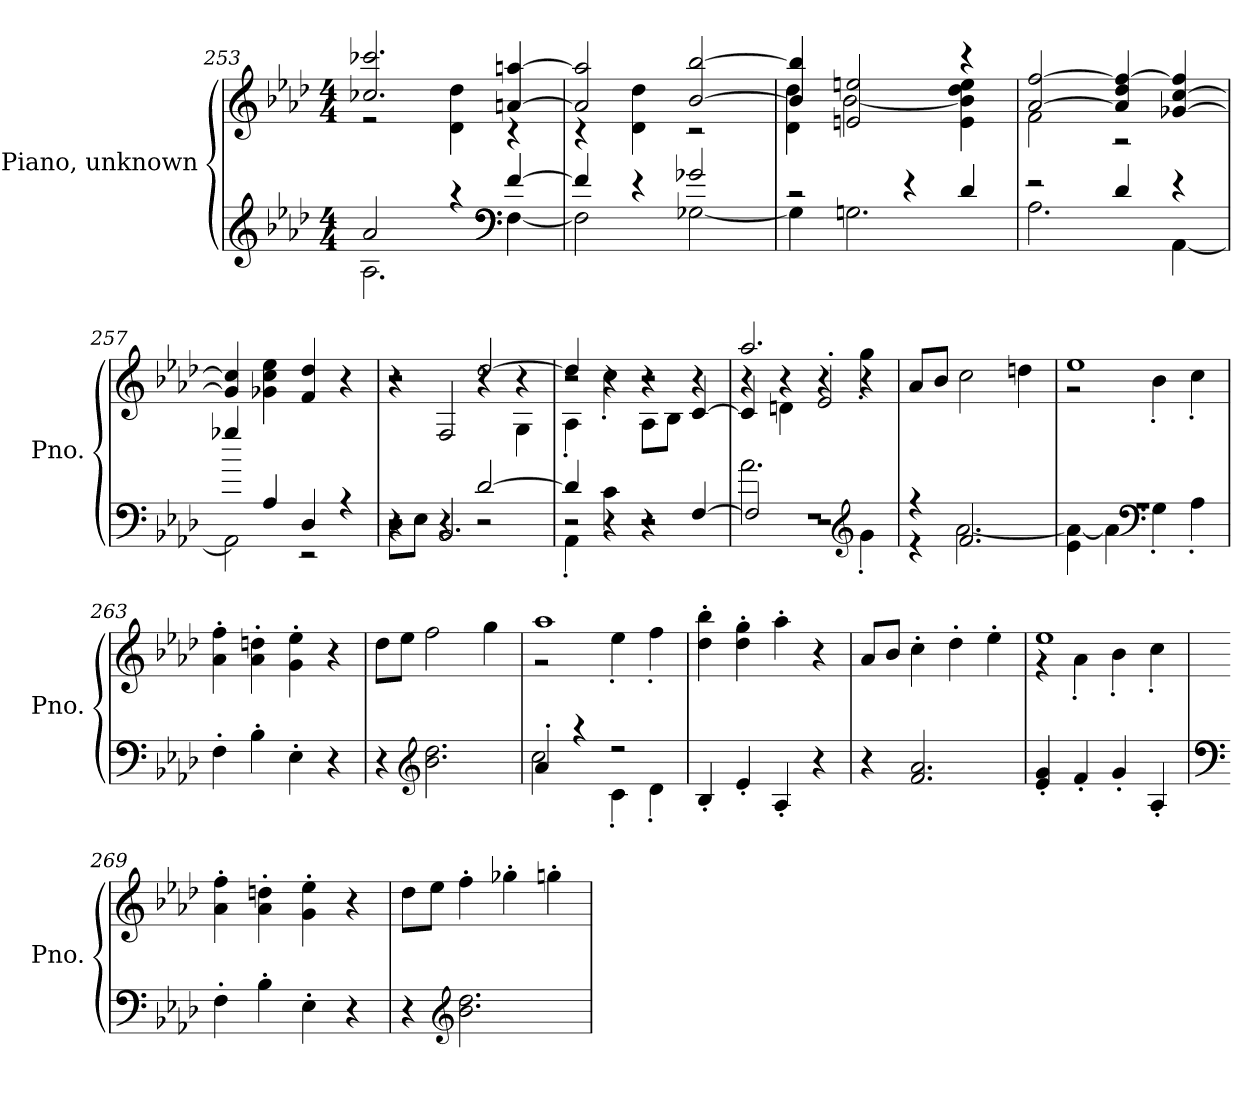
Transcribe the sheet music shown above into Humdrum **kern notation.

**kern	**kern
*part1	*part1
*staff2	*staff1
*I"Piano, unknown	*
*I'Pno.	*
*clefG2	*clefG2
*k[b-e-a-d-]	*k[b-e-a-d-]
*M4/4	*M4/4
=253	=253
*^	*^
2a-/	2.A-\	2.cc-X/ 2.ccc-X/	2r
4r	.	.	4d-\ 4dd-\
*clefF4	*	*	*
[4f/	[4F\	[4an/ [4aan/	4r
=254	=254	=254	=254
4f/]	2F\]	2a/] 2aa/]	4r
4r	.	.	4d-\ 4dd-\
2g-X/	[2G-X\	[2b-/ [2bb-/	2r
!!LO:LB:g=z	!!
=255	=255	=255	=255
2r	4G-\]	4b-/] 4bb-/]	4d-\ 4dd-\
.	2.Gn\	2en/ 2een/	[2b-\
4r	.	.	.
4d-/	.	4r	4e\ 4b-\] 4dd-\ 4ee\
=256	=256	=256	=256
2r	2.A-\	[2a-/ [2ff/	2f\
4d-/	.	4a-/] 4dd-/ 4ff/_	2r
4r	[4AA-\	[4g-X/ [4cc/ 4ff/]	.
*	*	*v	*v
=257	=257	=257
4gg-X/	2AA-\]	4g-/] 4cc/]
4A-/	.	4g-X\ 4cc\ 4ee-\
4D-/	2r	4f/ 4dd-/
4r	.	4r
=258	=258	=258
*	*^	*^
*	*	*	*	*^
2r	8D-\L	4r	2r	2r	4r
.	8E-\J	.	.	.	.
.	4r	2.BB-/	.	.	2F/
[2d-/	2r	.	[2dd-/	4r	.
.	.	.	.	4G\	4r
=259	=259	=259	=259	=259	=259
4d-/]	4AA-'\	2r	4dd-/]	4A-'\	2r
4r	4c\	.	4r	4cc'\	.
2r	2r	4r	2r	8A-\L	4r
.	.	.	.	8B-\J	.
.	.	[4F/	.	4r	[4c/
=260	=260	=260	=260	=260	=260
1r	2.a-\	2F/]	2.aa-/	4r	4c/]
.	.	.	.	4dn\	4r
.	.	2r	.	4r	2e-'/
*clefG2	*	*	*	*	*
.	4g'\	.	4r	4gg'\	.
*	*v	*v	*	*	*
*	*	*v	*v	*v
!!LO:LB:g=z
=261	=261	=261
4r	4r	8a-/L
.	.	8b-/J
2.f/	[2.a-\	2cc\
.	.	4ddn\
=262	=262	=262
*	*	*^
1r	4e-\ 4a-\_	1ee-	2r
.	4a-\]	.	.
*clefF4	*	*	*
.	4G'\	.	4b-'\
.	4A-'\	.	4cc'\
*v	*v	*	*
*	*v	*v
=263	=263
4F'\	4a-\' 4ff\'
4B-'\	4a-\' 4ddn\'
4E-'\	4g\' 4ee-\'
4r	4r
=264	=264
4r	8dd-\L
.	8ee-\J
*clefG2	*
2.b-\ 2.dd-\	2ff\
.	4gg\
=265	=265
*^	*^
4a-'/	2cc\	1aa-	2r
4r	.	.	.
2r	4c'\	.	4ee-'\
.	4d-'\	.	4ff'\
*v	*v	*	*
*	*v	*v
=266	=266
4B-'/	4dd-\' 4bb-\'
4e-'/	4dd-\' 4gg\'
4A-'/	4aa-'\
4r	4r
=267	=267
4r	8a-/L
.	8b-/J
2.f/ 2.a-/	4cc'\
.	4dd-'\
.	4ee-'\
!!LO:LB:g=z
=268	=268
*	*^
4e-/' 4g/'	1ee-	4r
4f'/	.	4a-'\
4g'/	.	4b-'\
4A-'/	.	4cc'\
*	*v	*v
=269	=269
*clefF4	*
4F'\	4a-\' 4ff\'
4B-'\	4a-\' 4ddn\'
4E-'\	4g\' 4ee-\'
4r	4r
=270	=270
4r	8dd-\L
.	8ee-\J
*clefG2	*
2.b-\ 2.dd-\	4ff'\
.	4gg-X'\
.	4ggn'\
=	=
*-	*-
